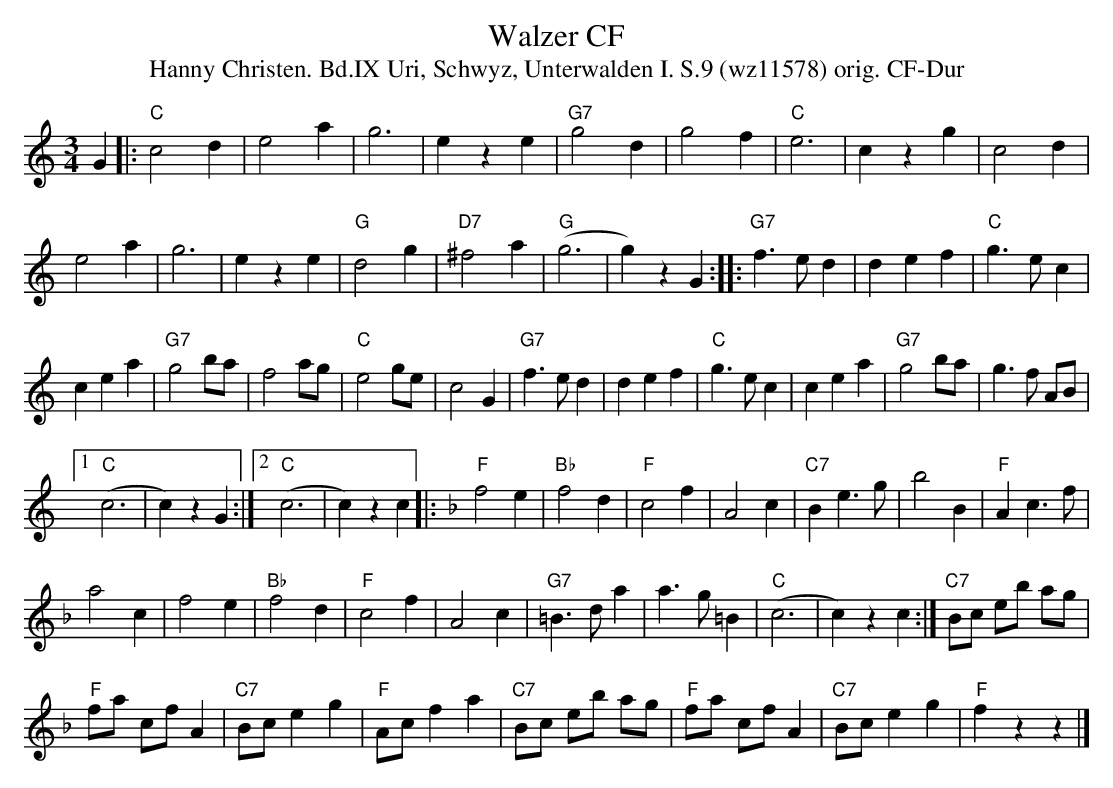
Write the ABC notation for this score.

X:1
T: Walzer CF
T:Hanny Christen. Bd.IX Uri, Schwyz, Unterwalden I. S.9 (wz11578) orig. CF-Dur
M:3/4
L:1/4
K:C
G |: "C"c2d | e2a | g3 | eze | "G7"g2d | g2f | "C"e3 | czg | c2d |
e2a | g3 | eze | "G"d2g | "D7"^f2a | "G"(g3 | g) zG :: "G7"f>ed | def | "C"g>ec |
cea | "G7"g2b/a/ | f2 a/g/ | "C"e2 g/e/ | c2G | "G7"f>ed | def | "C"g>ec | cea | "G7"g2b/a/ | g>f A/B/ |1
"C"(c3 | c)zG :|2 "C"(c3 | c)zc |: [K:F] "F"f2e | "Bb"f2d | "F"c2f | A2c | "C7"Be>g | b2B | "F"Ac>f |
a2c | f2e | "Bb"f2d | "F"c2f | A2c | "G7"=B>d a | a>g=B | ("C"c3 | c)zc :| [L:1/8] "C7"Bc eb ag |
"F"fa cf A2 | "C7"Bc e2g2 | "F"Ac f2a2 | "C7"Bc eb ag | "F"fa cf A2 | "C7"Bc e2g2 | "F"f2z2z2 |]
